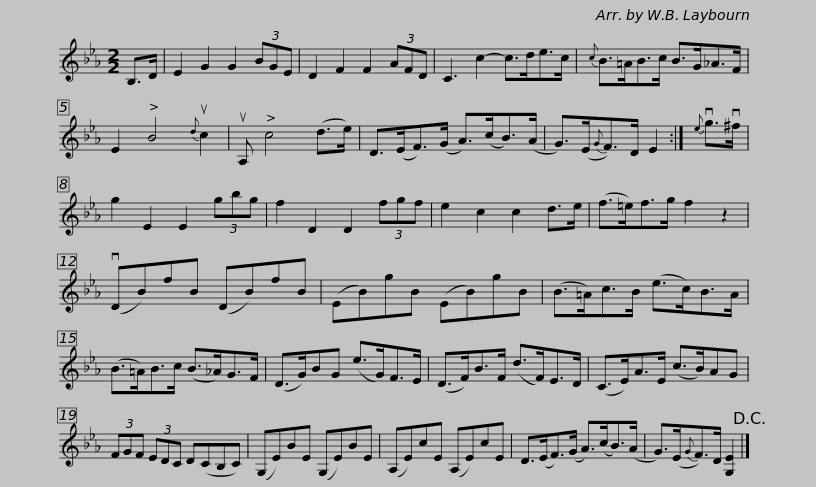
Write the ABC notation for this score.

X:1
L:1/8
M:2/2
I:linebreak $
K:Eb
V:1 treble
V:1
 B,>D | E2 G2 G2 (3BGE | D2 F2 F2 (3AFD | C3 c2- c>de>c |{c} B>=AB>c B>G_A>F | %5
 E2 B4{d} uc2 |$ uA, c4 (d>e) | D>(EF>)(G A>)(cB>)(A | G>)(E{G}F>)D E2 :|{e} vg>v^f | %10
 g2 E2 E2 (3gbg | f2 D2 D2 (3fgf |$ e2 c2 c2 d>e | (f>=e)f>g f2 z2 | (vDB)fB (DB)fB | %15
 (EB)gB (EB)gB | (B>=A)c>B (e>c)B>A |$ (B>=A)B>c (B>_A)G>F | (D>G)BG (e>G)F>E | (D>F)B>F (d>F)E>D | %20
 (C>E)A>E (c>B)AG |$ (3FGF (3EDC D(CB,C) | (G,E)BE (G,E)BE | (A,E)cE (A,E)cE | D>(EF>)(G A>)(cB>)(A | %25
 G>)(E{G}F>)D [G,E]2!D.C.! |] %26
